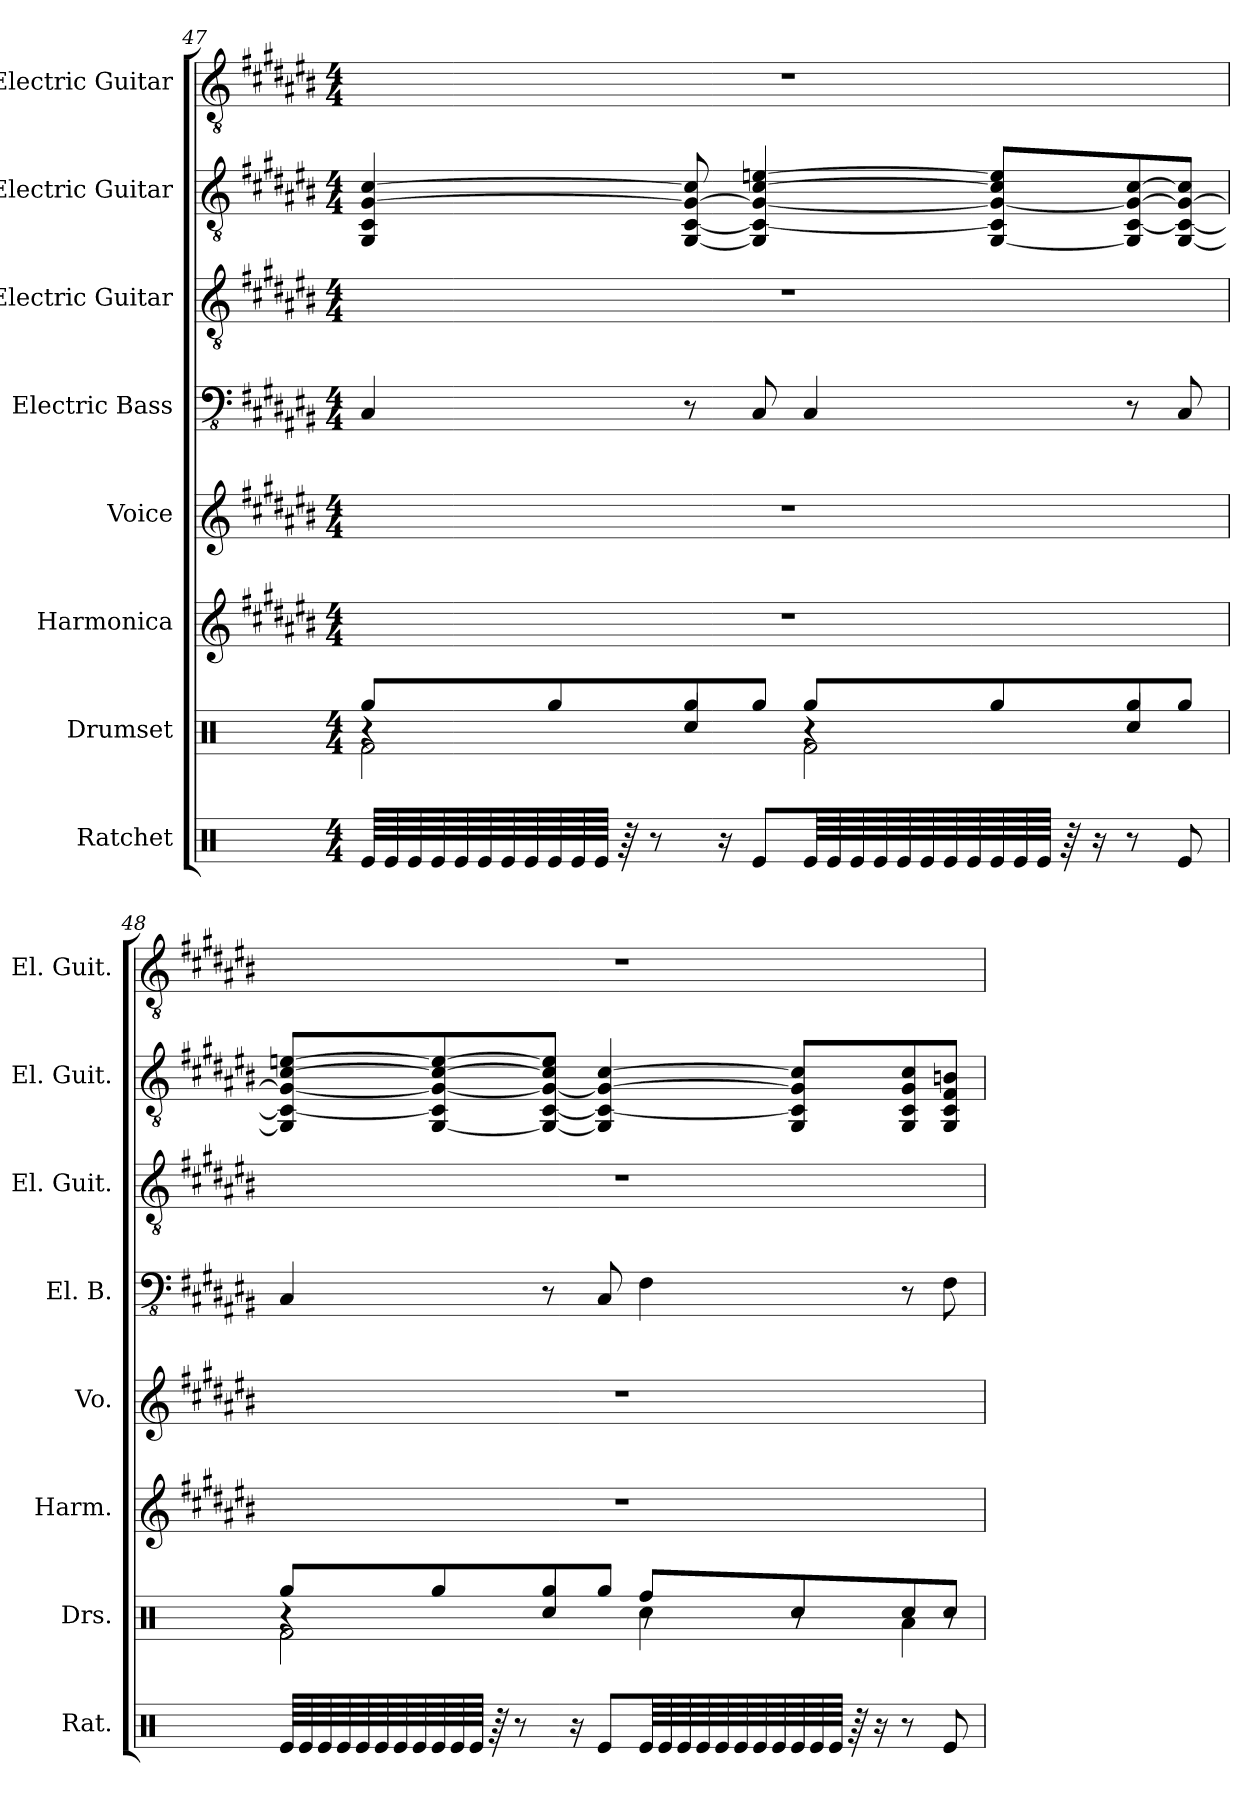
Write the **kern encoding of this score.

**kern	**kern	**kern	**kern	**kern	**kern	**kern	**kern
*part8	*part7	*part6	*part5	*part4	*part3	*part2	*part1
*staff8	*staff7	*staff6	*staff5	*staff4	*staff3	*staff2	*staff1
*I"Ratchet	*I"Drumset	*I"Harmonica	*I"Voice	*I"Electric Bass	*I"Electric Guitar	*I"Electric Guitar	*I"Electric Guitar
*I'Rat.	*I'Drs.	*I'Harm.	*I'Vo.	*I'El. B.	*I'El. Guit.	*I'El. Guit.	*I'El. Guit.
!!LO:PB:g=z
*clefX	*clefX	*clefG2	*clefG2	*clefFv4	*clefGv2	*clefGv2	*clefGv2
*k[]	*k[]	*k[f#c#g#d#a#e#b#]	*k[f#c#g#d#a#e#b#]	*k[f#c#g#d#a#e#b#]	*k[f#c#g#d#a#e#b#]	*k[f#c#g#d#a#e#b#]	*k[f#c#g#d#a#e#b#]
*M4/4	*M4/4	*M4/4	*M4/4	*M4/4	*M4/4	*M4/4	*M4/4
=47	=47	=47	=47	=47	=47	=47	=47
*	*^	*	*	*	*	*	*
*	*	*^	*	*	*	*	*	*
64Re/LLLL	4r	2Rf\	8Rgg/L	1r	1r	4CC#/	1r	4GG#/ 4C#/ [4G#/ [4c#/	1r
64Re/	.	.	.	.	.	.	.	.	.
64Re/	.	.	.	.	.	.	.	.	.
64Re/	.	.	.	.	.	.	.	.	.
64Re/	.	.	.	.	.	.	.	.	.
64Re/	.	.	.	.	.	.	.	.	.
64Re/	.	.	.	.	.	.	.	.	.
64Re/	.	.	.	.	.	.	.	.	.
64Re/	.	.	8Rgg/	.	.	.	.	.	.
64Re/	.	.	.	.	.	.	.	.	.
64Re/JJJJ	.	.	.	.	.	.	.	.	.
64r	.	.	.	.	.	.	.	.	.
8r	.	.	.	.	.	.	.	.	.
.	4Rcc/	.	8Rgg/	.	.	8r	.	[8GG#/ [8C#/ 8G#/_ 8c#/]	.
16r	.	.	.	.	.	.	.	.	.
8Re/L	.	.	8Rgg/J	.	.	8CC#/	.	4GG#/] 4C#/_ 4G#/_ [4c#/ [4en/	.
64Re/LLL	4r	2Rf\	8Rgg/L	.	.	4CC#/	.	.	.
64Re/	.	.	.	.	.	.	.	.	.
64Re/	.	.	.	.	.	.	.	.	.
64Re/	.	.	.	.	.	.	.	.	.
64Re/	.	.	.	.	.	.	.	.	.
64Re/	.	.	.	.	.	.	.	.	.
64Re/	.	.	.	.	.	.	.	.	.
64Re/	.	.	.	.	.	.	.	.	.
64Re/	.	.	8Rgg/	.	.	.	.	[8GG#/ 8C#/] 8G#/_ 8c#/] 8e/]L	.
64Re/	.	.	.	.	.	.	.	.	.
64Re/JJJJ	.	.	.	.	.	.	.	.	.
64r	.	.	.	.	.	.	.	.	.
16r	.	.	.	.	.	.	.	.	.
8r	4Rcc/	.	8Rgg/	.	.	8r	.	8GG#/] [8C#/ 8G#/_ [8c#/	.
8Re/	.	.	8Rgg/J	.	.	8CC#/	.	[8GG#/ 8C#/_ 8G#/_ 8c#/]J	.
!!LO:PB:g=z
=48	=48	=48	=48	=48	=48	=48	=48	=48	=48
64Re/LLLL	4r	2Rf\	8Rgg/L	1r	1r	4CC#/	1r	8GG#/] 8C#/_ 8G#/_ [8c#/ [8en/L	1r
64Re/	.	.	.	.	.	.	.	.	.
64Re/	.	.	.	.	.	.	.	.	.
64Re/	.	.	.	.	.	.	.	.	.
64Re/	.	.	.	.	.	.	.	.	.
64Re/	.	.	.	.	.	.	.	.	.
64Re/	.	.	.	.	.	.	.	.	.
64Re/	.	.	.	.	.	.	.	.	.
64Re/	.	.	8Rgg/	.	.	.	.	[8GG#/ 8C#/] 8G#/_ 8c#/_ 8e/_	.
64Re/	.	.	.	.	.	.	.	.	.
64Re/JJJJ	.	.	.	.	.	.	.	.	.
64r	.	.	.	.	.	.	.	.	.
8r	.	.	.	.	.	.	.	.	.
.	4Rcc/	.	8Rgg/	.	.	8r	.	8GG#/_ [8C#/ 8G#/_ 8c#/] 8e/]J	.
16r	.	.	.	.	.	.	.	.	.
8Re/L	.	.	8Rgg/J	.	.	8CC#/	.	4GG#/] 4C#/_ 4G#/_ [4c#/	.
64Re/LLL	8Rff/L	4Rcc\	8r	.	.	4FF#\	.	.	.
64Re/	.	.	.	.	.	.	.	.	.
64Re/	.	.	.	.	.	.	.	.	.
64Re/	.	.	.	.	.	.	.	.	.
64Re/	.	.	.	.	.	.	.	.	.
64Re/	.	.	.	.	.	.	.	.	.
64Re/	.	.	.	.	.	.	.	.	.
64Re/	.	.	.	.	.	.	.	.	.
64Re/	8Rcc/	.	8r	.	.	.	.	8GG#/ 8C#/] 8G#/] 8c#/]L	.
64Re/	.	.	.	.	.	.	.	.	.
64Re/JJJJ	.	.	.	.	.	.	.	.	.
64r	.	.	.	.	.	.	.	.	.
16r	.	.	.	.	.	.	.	.	.
8r	8Rcc/	4Ra\	8r	.	.	8r	.	8GG#/ 8C#/ 8G#/ 8c#/	.
8Re/	8Rcc/J	.	8r	.	.	8FF#\	.	8GG#/ 8C#/ 8F#/ 8Bn/J	.
*	*v	*v	*v	*	*	*	*	*	*
=	=	=	=	=	=	=	=
*-	*-	*-	*-	*-	*-	*-	*-
